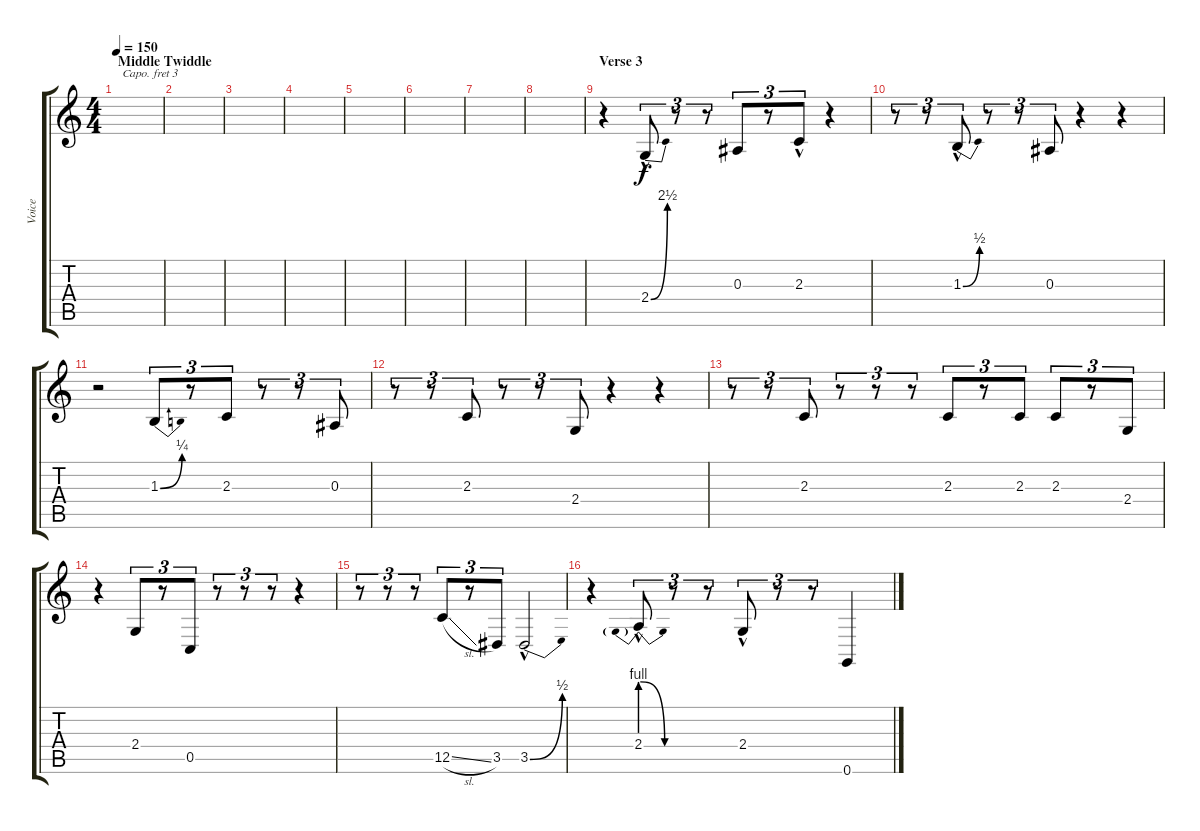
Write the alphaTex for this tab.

\track ("Voice" "Voice") {instrument clarinet}
\staff {score tabs}
\capo 3
\tuning (E4 B3 G3 D3 A2 E2) {hide}
\ts (4 4)
\section ("" "Middle Twiddle")
\tempo 150
\clef g2
\ks c
|
|
|
|
|
|
|
|
\section ("" "Verse 3")
r.4 2.4{be (bend 0 0 60 10) hac}.8{tu (3 2)} r.8{tu (3 2)} r.8{tu (3 2)} 0.3.8{tu (3 2)} r.8{tu (3 2)} 2.3{hac}.8{tu (3 2)} r.4 |
r.8{tu (3 2)} r.8{tu (3 2)} 1.3{be (bend 0 0 60 2) hac}.8{tu (3 2)} r.8{tu (3 2)} r.8{tu (3 2)} 0.3.8{tu (3 2)} r.4 r.4 |
r.2 1.3{be (bend 0 0 60 1)}.8{tu (3 2)} r.8{tu (3 2)} 2.3.8{tu (3 2)} r.8{tu (3 2)} r.8{tu (3 2)} 0.3.8{tu (3 2)} |
r.8{tu (3 2)} r.8{tu (3 2)} 2.3.8{tu (3 2)} r.8{tu (3 2)} r.8{tu (3 2)} 2.4.8{tu (3 2)} r.4 r.4 |
r.8{tu (3 2)} r.8{tu (3 2)} 2.3.8{tu (3 2)} r.8{tu (3 2)} r.8{tu (3 2)} r.8{tu (3 2)} 2.3.8{tu (3 2)} r.8{tu (3 2)} 2.3.8{tu (3 2)} 2.3.8{tu (3 2)} r.8{tu (3 2)} 2.4.8{tu (3 2)} |
r.4 2.4.8{tu (3 2)} r.8{tu (3 2)} 0.5.8{tu (3 2)} r.8{tu (3 2)} r.8{tu (3 2)} r.8{tu (3 2)} r.4 |
r.8{tu (3 2)} r.8{tu (3 2)} r.8{tu (3 2)} 12.5{sl}.8{tu (3 2)} r.8{tu (3 2)} 3.5.8{tu (3 2)} 3.5{be (bend 0 0 60 2) hac}.2 |
r.4 2.4{be (prebendrelease 0 4 60 0) hac}.8{tu (3 2)} r.8{tu (3 2)} r.8{tu (3 2)} 2.4{hac}.8{tu (3 2)} r.8{tu (3 2)} r.8{tu (3 2)} 0.6.4
